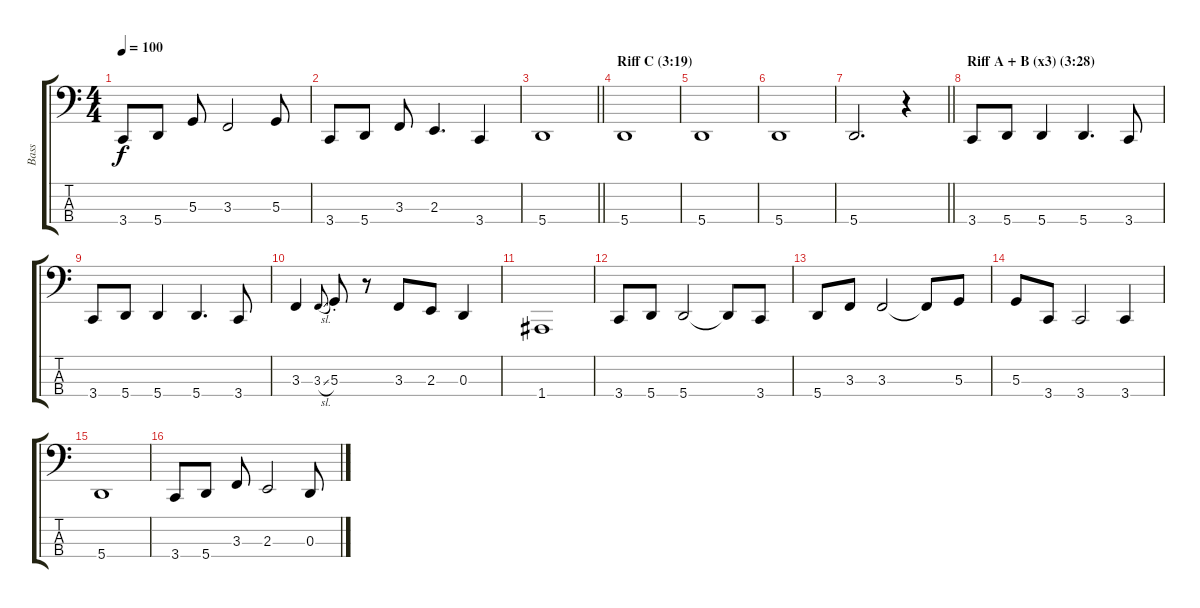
\track ("Bass" "Bass") {instrument electricbasspick}
\staff {score tabs}
\tuning (C2 G1 D1 A0) {hide}
\ts (4 4)
\tempo 100
\clef f4
\ks c
3.4.8{dy f} 5.4.8 5.3.8 3.3.2 5.3.8 |
3.4.8 5.4.8 3.3.8 2.3.4{d} 3.4.4 |
\barLineRight lightlight
5.4.1 |
\section ("" "Riff C (3:19)")
5.4.1 |
5.4.1 |
5.4.1 |
\barLineRight lightlight
5.4.2{d} r.4 |
\section ("" "Riff A + B (x3) (3:28)")
3.4.8 5.4.8 5.4.4 5.4.4{d} 3.4.8 |
3.4.8 5.4.8 5.4.4 5.4.4{d} 3.4.8 |
3.3.4 3.3{sl}.8{gr onbeat} 5.3{st}.8 r.8 3.3.8 2.3.8 0.3.4 |
1.4.1 |
3.4.8 5.4.8 5.4.2 5.4{t}.8 3.4.8 |
5.4.8 3.3.8 3.3.2 3.3{t}.8 5.3.8 |
5.3.8 3.4.8 3.4.2 3.4.4 |
5.4.1 |
3.4.8 5.4.8 3.3.8 2.3.2 0.3.8
